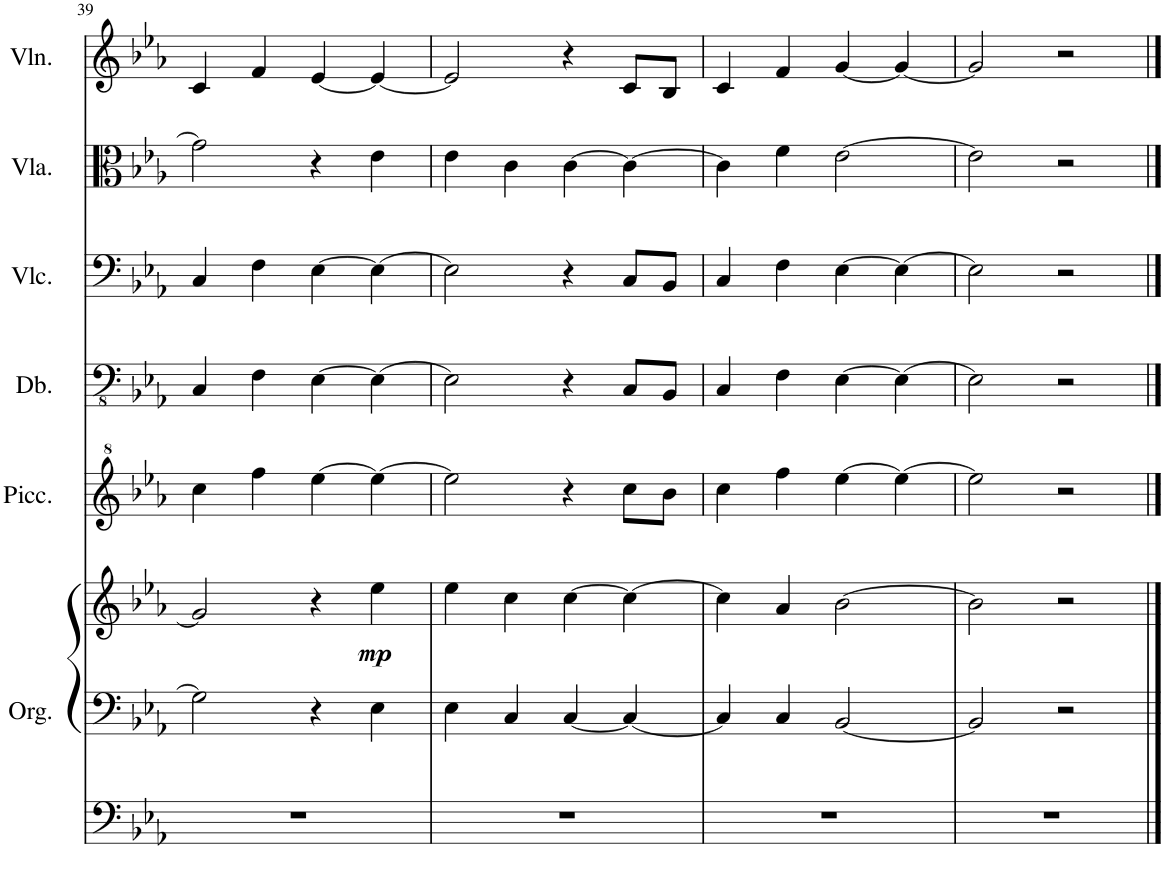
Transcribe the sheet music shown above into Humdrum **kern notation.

**kern	**kern	**kern	**dynam	**kern	**kern	**kern	**kern	**kern
*part6	*part6	*part6	*part6	*part5	*part4	*part3	*part2	*part1
*staff8	*staff7	*staff6	*staff6/7/8	*staff5	*staff4	*staff3	*staff2	*staff1
*I"Organ	*	*	*	*I"Piccolo	*I"Double Bass	*I"Violoncello	*I"Viola	*I"Violin
*I'Org.	*	*	*	*I'Picc.	*I'Db.	*I'Vlc.	*I'Vla.	*I'Vln.
!!LO:PB:g=z
*clefF4	*clefF4	*clefG2	*	*clefG^2	*clefFv4	*clefF4	*clefC3	*clefG2
*	*	*	*	*Trd-7c-12	*Trd7c12	*	*	*
*k[b-e-a-]	*k[b-e-a-]	*k[b-e-a-]	*	*k[b-e-a-]	*k[b-e-a-]	*k[b-e-a-]	*k[b-e-a-]	*k[b-e-a-]
=39	=39	=39	=39	=39	=39	=39	=39	=39
1r	2G\]	2g/]	.	4ccc\	4CC/	4C/	2g\]	4c/
.	.	.	.	4fff\	4FF\	4F\	.	4f/
.	4r	4r	.	[4eee-\	[4EE-\	[4E-\	4r	[4e-/
!	!	!	!LO:DY:b	!	!	!	!	!
.	4E-\	4ee-\	mp	4eee-\_	4EE-\_	4E-\_	4e-\	4e-/_
=40	=40	=40	=40	=40	=40	=40	=40	=40
1r	4E-\	4ee-\	.	2eee-\]	2EE-\]	2E-\]	4e-\	2e-/]
.	4C/	4cc\	.	.	.	.	4c\	.
.	[4C/	[4cc\	.	4r	4r	4r	[4c\	4r
.	4C/_	4cc\_	.	8ccc\L	8CC/L	8C/L	4c\_	8c/L
.	.	.	.	8bb-\J	8BBB-/J	8BB-/J	.	8B-/J
=41	=41	=41	=41	=41	=41	=41	=41	=41
1r	4C/]	4cc\]	.	4ccc\	4CC/	4C/	4c\]	4c/
.	4C/	4a-/	.	4fff\	4FF\	4F\	4f\	4f/
.	[2BB-/	[2b-\	.	[4eee-\	[4EE-\	[4E-\	[2e-\	[4g/
.	.	.	.	4eee-\_	4EE-\_	4E-\_	.	4g/_
=42	=42	=42	=42	=42	=42	=42	=42	=42
1r	2BB-/]	2b-\]	.	2eee-\]	2EE-\]	2E-\]	2e-\]	2g/]
.	2r	2r	.	2r	2r	2r	2r	2r
==	==	==	==	==	==	==	==	==
*-	*-	*-	*-	*-	*-	*-	*-	*-
